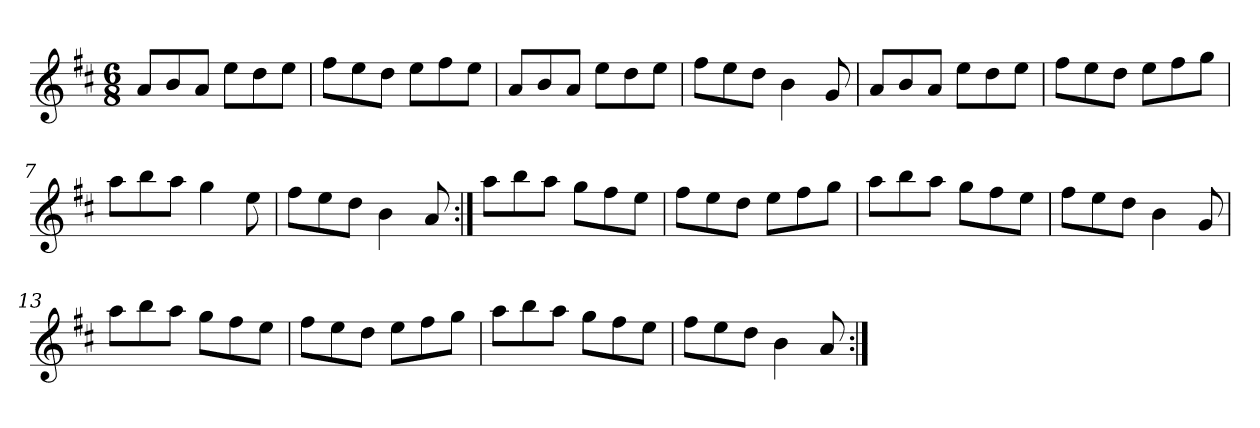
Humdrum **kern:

**kern
*part1
*staff1
*clefG2
*k[f#c#]
*M6/8
=1
8a/L
8b/
8a/J
8ee\L
8dd\
8ee\J
=2
8ff#\L
8ee\
8dd\J
8ee\L
8ff#\
8ee\J
=3
8a/L
8b/
8a/J
8ee\L
8dd\
8ee\J
=4
8ff#\L
8ee\
8dd\J
4b\
8g/
=5
8a/L
8b/
8a/J
8ee\L
8dd\
8ee\J
=6
8ff#\L
8ee\
8dd\J
8ee\L
8ff#\
8gg\J
=7
8aa\L
8bb\
8aa\J
4gg\
8ee\
!!LO:LB:g=z
=8
8ff#\L
8ee\
8dd\J
4b\
8a/
=9:|!
8aa\L
8bb\
8aa\J
8gg\L
8ff#\
8ee\J
=10
8ff#\L
8ee\
8dd\J
8ee\L
8ff#\
8gg\J
=11
8aa\L
8bb\
8aa\J
8gg\L
8ff#\
8ee\J
=12
8ff#\L
8ee\
8dd\J
4b\
8g/
=13
8aa\L
8bb\
8aa\J
8gg\L
8ff#\
8ee\J
=14
8ff#\L
8ee\
8dd\J
8ee\L
8ff#\
8gg\J
!!LO:LB:g=z
=15
8aa\L
8bb\
8aa\J
8gg\L
8ff#\
8ee\J
=16
8ff#\L
8ee\
8dd\J
4b\
8a/
=:|!
*-
